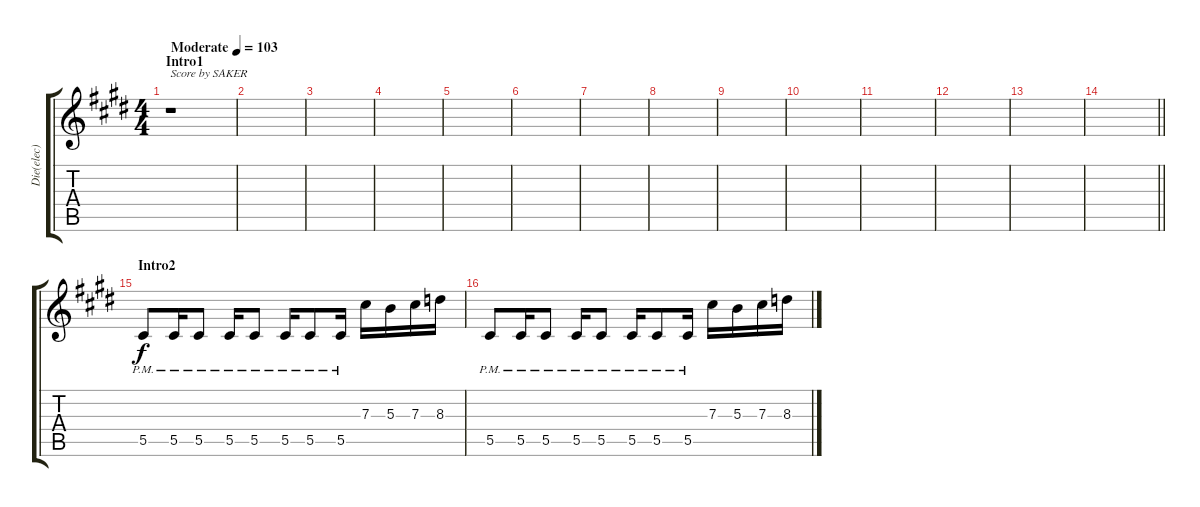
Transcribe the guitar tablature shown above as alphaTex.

\track ("Die(elec)" "Die(elec)") {instrument distortionguitar}
\staff {score tabs}
\tuning (Eb4 Bb3 Gb3 Db3 Ab2 Db2) {hide}
\ts (4 4)
\section ("" "Intro1")
\tempo (103 "Moderate")
\clef g2
\ks c#minor
r.1{txt "Score by SAKER" dy f instrument distortionguitar} |
|
|
|
|
|
|
|
|
|
|
|
|
\barLineRight lightlight
|
\section ("" "Intro2")
5.5{pm}.8 5.5{pm}.16 5.5{pm}.8 5.5{pm}.16 5.5{pm}.8 5.5{pm}.16 5.5{pm}.8 5.5{pm}.16 7.3.16 5.3.16 7.3.16 8.3.16 |
5.5{pm}.8 5.5{pm}.16 5.5{pm}.8 5.5{pm}.16 5.5{pm}.8 5.5{pm}.16 5.5{pm}.8 5.5{pm}.16 7.3.16 5.3.16 7.3.16 8.3.16
